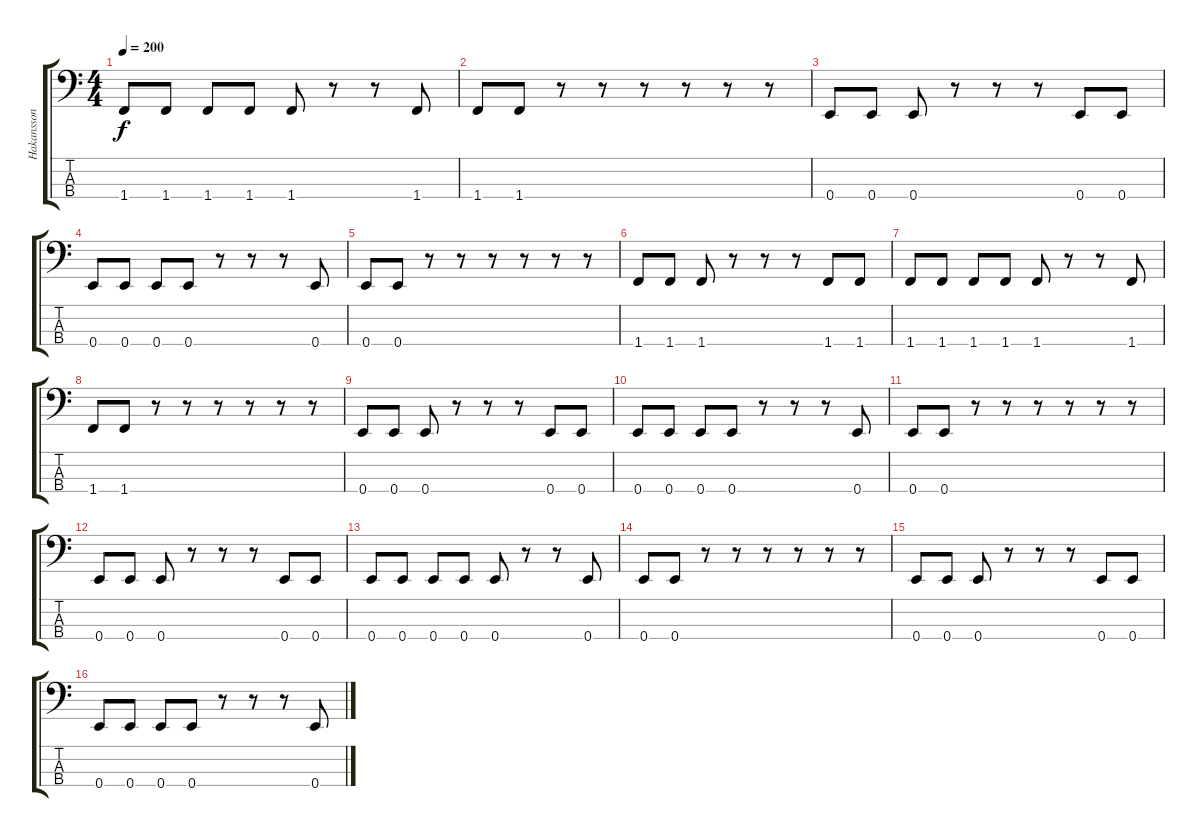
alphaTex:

\track ("Hakansson" "Hakansson") {instrument electricbasspick}
\staff {score tabs}
\tuning (G2 D2 A1 E1) {hide}
\ts (4 4)
\tempo 200
\clef f4
\ks c
1.4.8{dy f} 1.4.8 1.4.8 1.4.8 1.4.8 r.8 r.8 1.4.8 |
1.4.8 1.4.8 r.8 r.8 r.8 r.8 r.8 r.8 |
0.4.8 0.4.8 0.4.8 r.8 r.8 r.8 0.4.8 0.4.8 |
0.4.8 0.4.8 0.4.8 0.4.8 r.8 r.8 r.8 0.4.8 |
0.4.8 0.4.8 r.8 r.8 r.8 r.8 r.8 r.8 |
1.4.8 1.4.8 1.4.8 r.8 r.8 r.8 1.4.8 1.4.8 |
1.4.8 1.4.8 1.4.8 1.4.8 1.4.8 r.8 r.8 1.4.8 |
1.4.8 1.4.8 r.8 r.8 r.8 r.8 r.8 r.8 |
0.4.8 0.4.8 0.4.8 r.8 r.8 r.8 0.4.8 0.4.8 |
0.4.8 0.4.8 0.4.8 0.4.8 r.8 r.8 r.8 0.4.8 |
0.4.8 0.4.8 r.8 r.8 r.8 r.8 r.8 r.8 |
0.4.8 0.4.8 0.4.8 r.8 r.8 r.8 0.4.8 0.4.8 |
0.4.8 0.4.8 0.4.8 0.4.8 0.4.8 r.8 r.8 0.4.8 |
0.4.8 0.4.8 r.8 r.8 r.8 r.8 r.8 r.8 |
0.4.8 0.4.8 0.4.8 r.8 r.8 r.8 0.4.8 0.4.8 |
0.4.8 0.4.8 0.4.8 0.4.8 r.8 r.8 r.8 0.4.8
